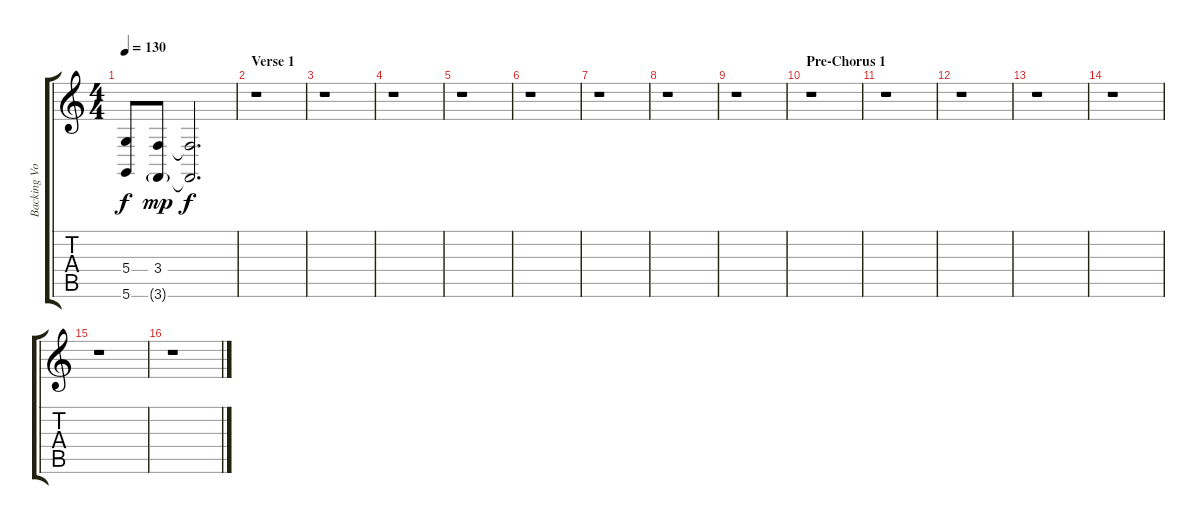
\track ("Backing Vocals - M. Shadows" "Backing Vo") {instrument flute}
\staff {score tabs}
\tuning (E4 B3 G3 D3 A2 D2) {hide}
\ts (4 4)
\tempo 130
\clef g2
\ks c
(5.4{t} 5.6{t}).8{dy f} (3.4 3.6{g}).8{dy mp} (3.4{t} 3.6{t}).2{d dy f} |
\section ("" "Verse 1")
r.1 |
r.1 |
r.1 |
r.1 |
r.1 |
r.1 |
r.1 |
r.1 |
\section ("" "Pre-Chorus 1")
r.1 |
r.1 |
r.1 |
r.1 |
r.1 |
r.1 |
r.1
